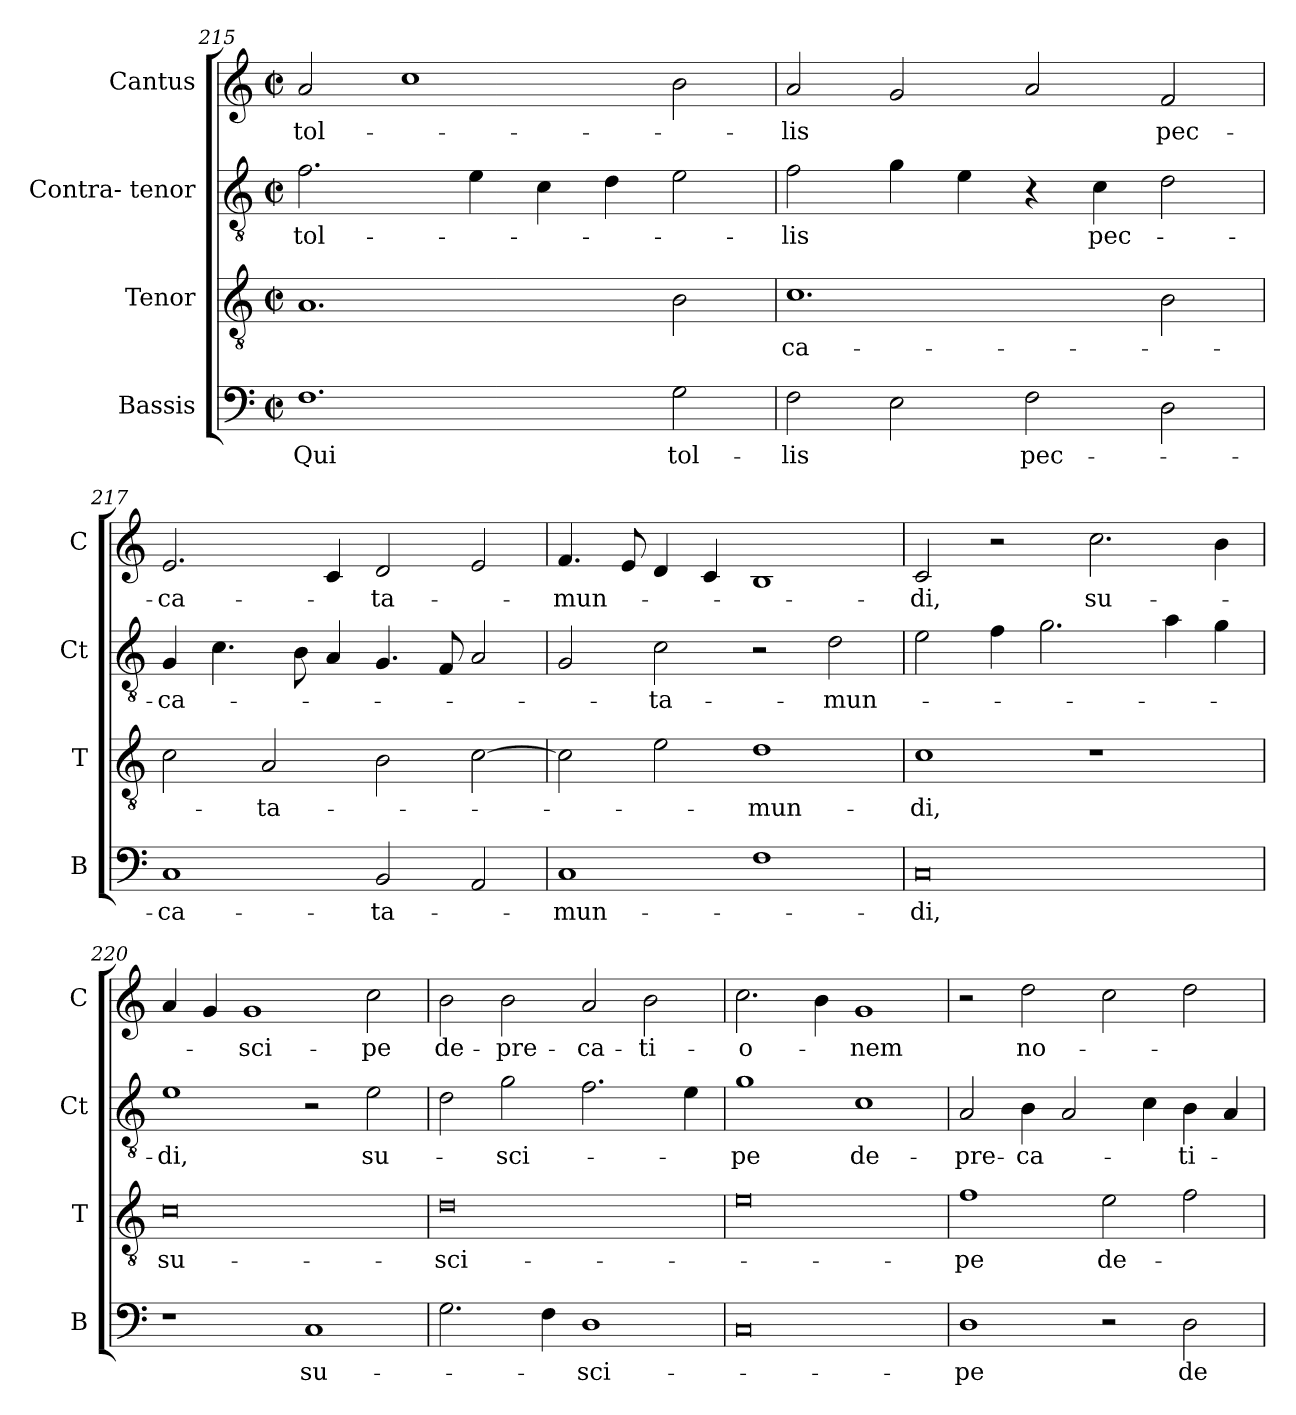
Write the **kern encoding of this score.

**kern	**text	**kern	**text	**kern	**text	**kern	**text
*part4	*part4	*part3	*part3	*part2	*part2	*part1	*part1
*staff4	*staff4	*staff3	*staff3	*staff2	*staff2	*staff1	*staff1
*I"Bassis	*	*I"Tenor	*	*I"Contra- tenor	*	*I"Cantus	*
*I'B	*	*I'T	*	*I'Ct	*	*I'C	*
*clefF4	*	*clefGv2	*	*clefGv2	*	*clefG2	*
*k[]	*	*k[]	*	*k[]	*	*k[]	*
*C:	*	*C:	*	*C:	*	*C:	*
*M2/2	*	*M2/2	*	*M2/2	*	*M2/2	*
*met(c|)	*	*met(c|)	*	*met(c|)	*	*met(c|)	*
=215	=215	=215	=215	=215	=215	=215	=215
!	!LO:LY:b	!	!	!	!LO:LY:b	!	!LO:LY:b
1.F	Qui	1.A	.	2.f\	tol-	2a/	tol-
.	.	.	.	.	.	1cc	.
.	.	.	.	4e\	.	.	.
.	.	.	.	4c\	.	.	.
.	.	.	.	4d\	.	.	.
!	!LO:LY:b	!	!	!	!	!	!
2G\	tol-	2B\	.	2e\	.	2b\	.
!!LO:LB:g=z
=216	=216	=216	=216	=216	=216	=216	=216
!	!LO:LY:b	!	!LO:LY:b	!	!LO:LY:b	!	!LO:LY:b
2F\	-lis	1.c	-ca-	2f\	-lis	2a/	-lis
2E\	.	.	.	4g\	.	2g/	.
.	.	.	.	4e\	.	.	.
!	!LO:LY:b	!	!	!	!	!	!
2F\	pec-	.	.	4r	.	2a/	.
!	!	!	!	!	!LO:LY:b	!	!
.	.	.	.	4c\	pec-	.	.
!	!	!	!	!	!	!	!LO:LY:b
2D\	.	2B\	.	2d\	.	2f/	pec-
=217	=217	=217	=217	=217	=217	=217	=217
!	!LO:LY:b	!	!	!	!LO:LY:b	!	!LO:LY:b
1C	-ca-	2c\	.	4G/	-ca-	2.e/	-ca-
.	.	.	.	4.c\	.	.	.
!	!	!	!LO:LY:b	!	!	!	!
.	.	2A/	-ta-	.	.	.	.
.	.	.	.	8B\	.	.	.
.	.	.	.	4A/	.	4c/	.
!	!LO:LY:b	!	!	!	!	!	!LO:LY:b
2BB/	-ta-	2B\	.	4.G/	.	2d/	-ta-
.	.	.	.	8F/	.	.	.
2AA/	.	[2c\	.	2A/	.	2e/	.
=218	=218	=218	=218	=218	=218	=218	=218
!	!LO:LY:b	!	!	!	!	!	!LO:LY:b
1C	-mun-	2c\]	.	2G/	.	4.f/	-mun-
.	.	.	.	.	.	8e/	.
!	!	!	!	!	!LO:LY:b	!	!
.	.	2e\	.	2c\	-ta-	4d/	.
.	.	.	.	.	.	4c/	.
!	!	!	!LO:LY:b	!	!	!	!
1F	.	1d	-mun-	2r	.	1B	.
!	!	!	!	!	!LO:LY:b	!	!
.	.	.	.	2d\	-mun-	.	.
=219	=219	=219	=219	=219	=219	=219	=219
!	!LO:LY:b	!	!LO:LY:b	!	!	!	!LO:LY:b
0C	-di,	1c	-di,	2e\	.	2c/	-di,
.	.	.	.	4f\	.	2r	.
.	.	.	.	2.g\	.	.	.
!	!	!	!	!	!	!	!LO:LY:b
.	.	1r	.	.	.	2.cc\	su-
.	.	.	.	4a\	.	.	.
.	.	.	.	4g\	.	4b\	.
=220	=220	=220	=220	=220	=220	=220	=220
!	!	!	!LO:LY:b	!	!LO:LY:b	!	!
1r	.	0c	su-	1e	-di,	4a/	.
.	.	.	.	.	.	4g/	.
!	!	!	!	!	!	!	!LO:LY:b
.	.	.	.	.	.	1g	-sci-
!	!LO:LY:b	!	!	!	!	!	!
1C	su-	.	.	2r	.	.	.
!	!	!	!	!	!LO:LY:b	!	!LO:LY:b
.	.	.	.	2e\	su-	2cc\	-pe
!!LO:LB:g=z
=221	=221	=221	=221	=221	=221	=221	=221
!	!	!	!LO:LY:b	!	!	!	!LO:LY:b
2.G\	.	0d	-sci-	2d\	.	2b\	de-
!	!	!	!	!	!LO:LY:b	!	!LO:LY:b
.	.	.	.	2g\	-sci-	2b\	-pre-
4F\	.	.	.	.	.	.	.
!	!LO:LY:b	!	!	!	!	!	!LO:LY:b
1D	-sci-	.	.	2.f\	.	2a/	-ca-
!	!	!	!	!	!	!	!LO:LY:b
.	.	.	.	.	.	2b\	-ti-
.	.	.	.	4e\	.	.	.
=222	=222	=222	=222	=222	=222	=222	=222
!	!	!	!	!	!LO:LY:b	!	!LO:LY:b
0C	.	0e	.	1g	-pe	2.cc\	-o-
.	.	.	.	.	.	4b\	.
!	!	!	!	!	!LO:LY:b	!	!LO:LY:b
.	.	.	.	1c	de-	1g	-nem
=223	=223	=223	=223	=223	=223	=223	=223
!	!LO:LY:b	!	!LO:LY:b	!	!LO:LY:b	!	!
1D	-pe	1f	-pe	2A/	-pre-	2r	.
!	!	!	!	!	!LO:LY:b	!	!LO:LY:b
.	.	.	.	4B\	-ca-	2dd\	no-
.	.	.	.	2A/	.	.	.
!	!	!	!LO:LY:b	!	!	!	!
2r	.	2e\	de-	.	.	2cc\	.
.	.	.	.	4c\	.	.	.
!	!LO:LY:b	!	!	!	!LO:LY:b	!	!
2D\	de-	2f\	.	4B\	-ti-	2dd\	.
.	.	.	.	4A/	.	.	.
=	=	=	=	=	=	=	=
*-	*-	*-	*-	*-	*-	*-	*-
